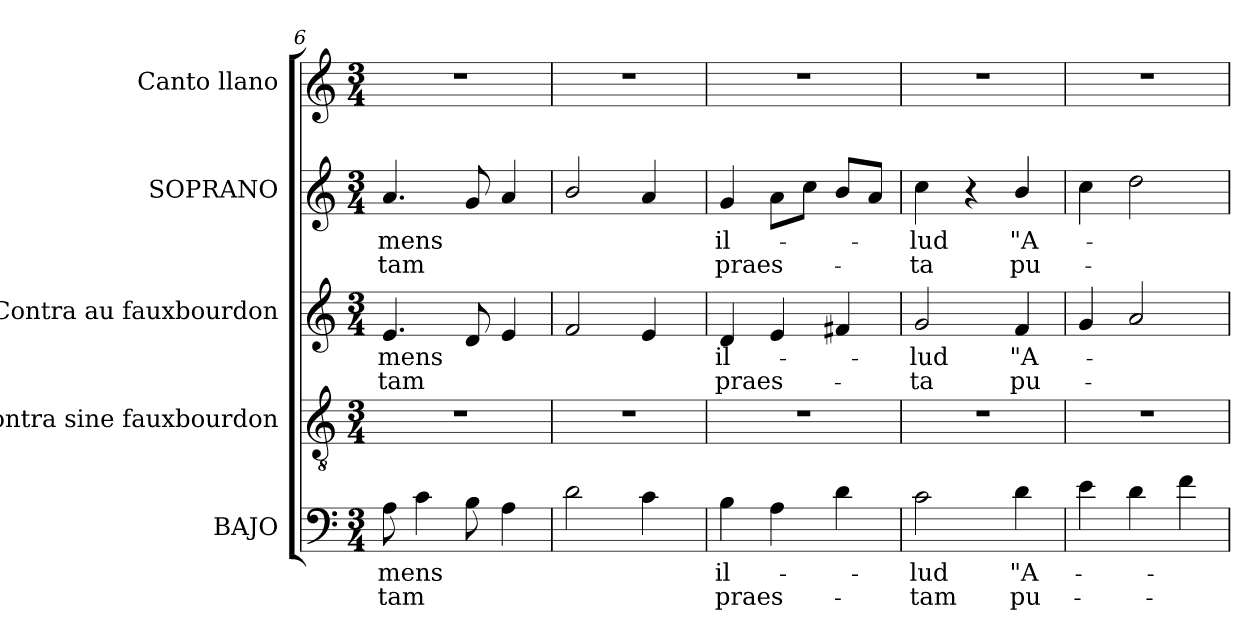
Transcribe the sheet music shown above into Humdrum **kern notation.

**kern	**text	**text	**kern	**kern	**text	**text	**kern	**text	**text	**kern
*part5	*part5	*part5	*part4	*part3	*part3	*part3	*part2	*part2	*part2	*part1
*staff5	*staff5	*staff5	*staff4	*staff3	*staff3	*staff3	*staff2	*staff2	*staff2	*staff1
*I"BAJO	*	*	*I"Contra sine  fauxbourdon	*I"Contra au  fauxbourdon	*	*	*I"SOPRANO	*	*	*I"Canto llano
*I'B.	*	*	*I'C. sine f.	*I'C. au f.	*	*	*I'S.	*	*	*I'C. ll.
*clefF4	*	*	*clefGv2	*clefG2	*	*	*clefG2	*	*	*clefG2
*	*	*	*ITrd7c12	*	*	*	*	*	*	*
*k[]	*	*	*k[]	*k[]	*	*	*k[]	*	*	*k[]
*C:	*	*	*C:	*C:	*	*	*C:	*	*	*C:
*M3/4	*	*	*M3/4	*M3/4	*	*	*M3/4	*	*	*M3/4
=6	=6	=6	=6	=6	=6	=6	=6	=6	=6	=6
!	!LO:LY:b:color=#000000	!LO:LY:b:color=#000000	!LO:N:vis=1	!	!	!	!	!	!	!
!	!	!	!	!	!LO:LY:b:color=#000000	!LO:LY:b:color=#000000	!	!	!	!
!	!	!	!	!	!	!	!	!LO:LY:b:color=#000000	!LO:LY:b:color=#000000	!LO:N:vis=1
8Ai\	-mens	-tam	2.r	4.ei/	-mens	-tam	4.ai/	-mens	-tam	2.r
4ci\	.	.	.	.	.	.	.	.	.	.
8Bi\	.	.	.	8di/	.	.	8gi/	.	.	.
4Ai\	.	.	.	4ei/	.	.	4ai/	.	.	.
=7	=7	=7	=7	=7	=7	=7	=7	=7	=7	=7
!	!	!	!LO:N:vis=1	!	!	!	!	!	!	!LO:N:vis=1
2di\	.	.	2.r	2fi/	.	.	2bi/	.	.	2.r
4ci\	.	.	.	4ei/	.	.	4ai/	.	.	.
=8	=8	=8	=8	=8	=8	=8	=8	=8	=8	=8
!	!LO:LY:b:color=#000000	!LO:LY:b:color=#000000	!LO:N:vis=1	!	!	!	!	!	!	!
!	!	!	!	!	!LO:LY:b:color=#000000	!LO:LY:b:color=#000000	!	!	!	!
!	!	!	!	!	!	!	!	!LO:LY:b:color=#000000	!LO:LY:b:color=#000000	!LO:N:vis=1
4Bi\	il-	praes-	2.r	4di/	il-	praes-	4gi/	il-	praes-	2.r
4Ai\	.	.	.	4ei/	.	.	8ai\L	.	.	.
.	.	.	.	.	.	.	8cci\J	.	.	.
4di\	.	.	.	4f#Xi/	.	.	8bi/L	.	.	.
.	.	.	.	.	.	.	8ai/J	.	.	.
=9	=9	=9	=9	=9	=9	=9	=9	=9	=9	=9
!	!LO:LY:b:color=#000000	!LO:LY:b:color=#000000	!LO:N:vis=1	!	!	!	!	!	!	!
!	!	!	!	!	!LO:LY:b:color=#000000	!LO:LY:b:color=#000000	!	!	!	!
!	!	!	!	!	!	!	!	!LO:LY:b:color=#000000	!LO:LY:b:color=#000000	!LO:N:vis=1
2ci\	-lud	-tam	2.r	2gi/	-lud	-ta	4cci\	-lud	-ta	2.r
.	.	.	.	.	.	.	4r	.	.	.
!	!LO:LY:b:color=#000000	!LO:LY:b:color=#000000	!	!	!	!	!	!	!	!
!	!	!	!	!	!LO:LY:b:color=#000000	!LO:LY:b:color=#000000	!	!	!	!
!	!	!	!	!	!	!	!	!LO:LY:b:color=#000000	!LO:LY:b:color=#000000	!
4di\	"A-	pu-	.	4fi/	"A-	pu-	4bi/	"A-	pu-	.
=10	=10	=10	=10	=10	=10	=10	=10	=10	=10	=10
!	!	!	!LO:N:vis=1	!	!	!	!	!	!	!LO:N:vis=1
4ei\	.	.	2.r	4gi/	.	.	4cci\	.	.	2.r
4di\	.	.	.	2ai/	.	.	2ddi\	.	.	.
4fi\	.	.	.	.	.	.	.	.	.	.
=	=	=	=	=	=	=	=	=	=	=
*-	*-	*-	*-	*-	*-	*-	*-	*-	*-	*-
